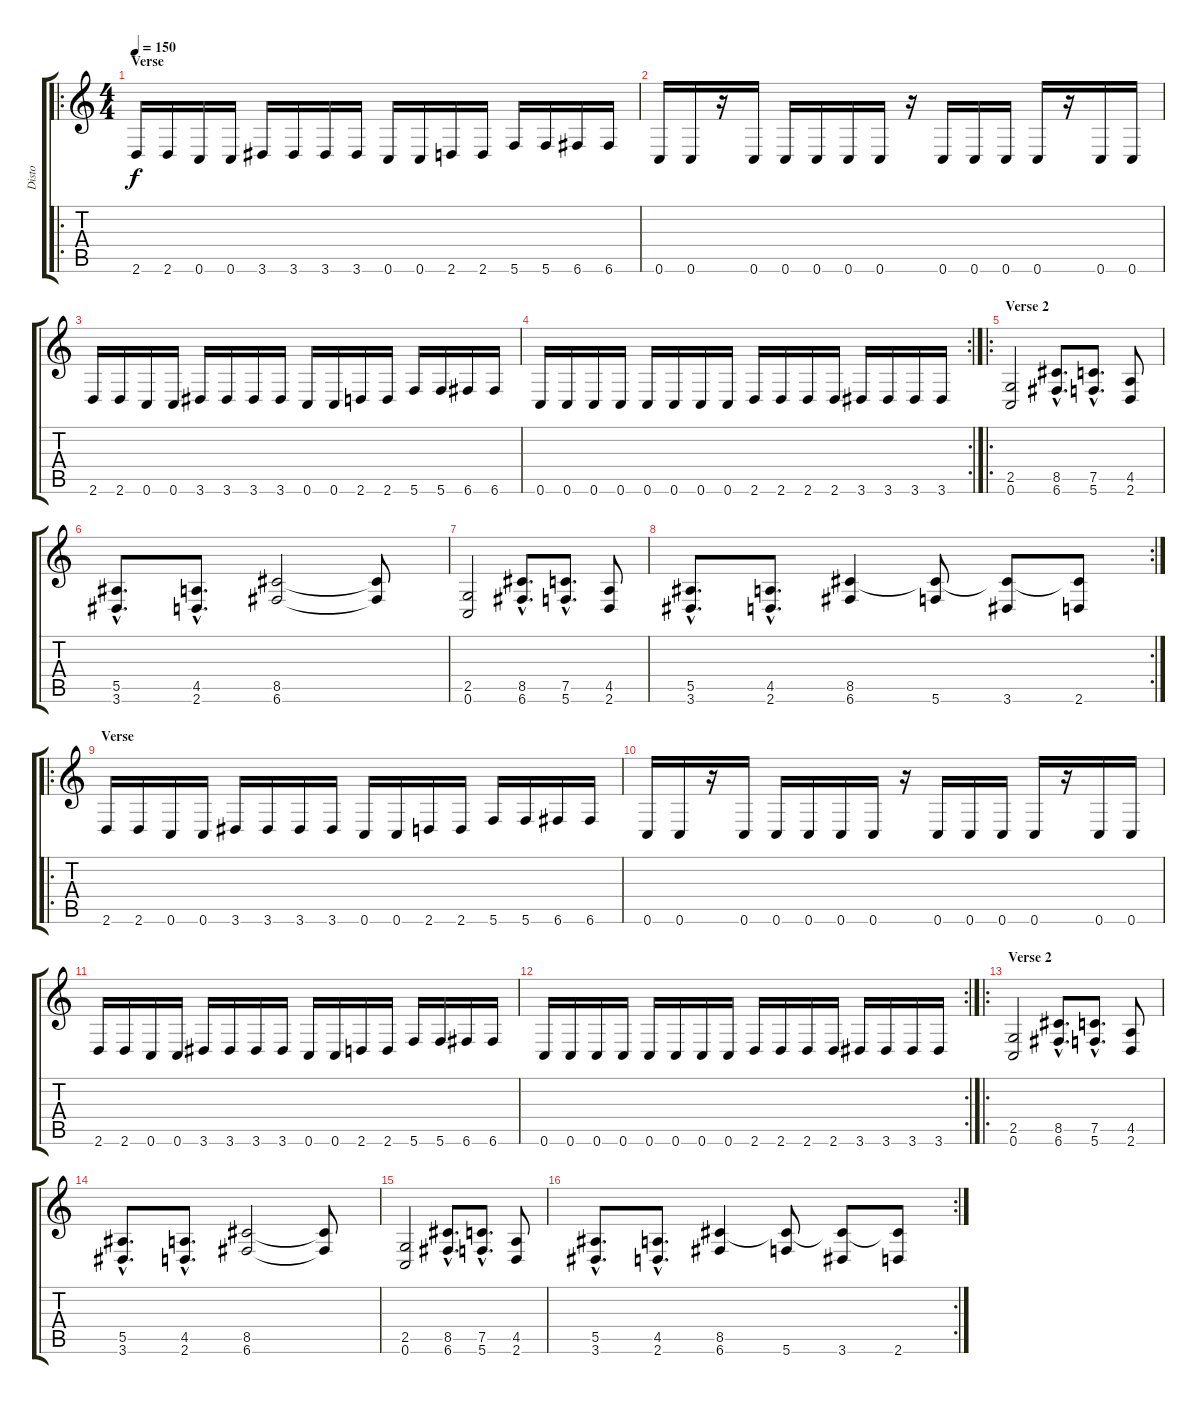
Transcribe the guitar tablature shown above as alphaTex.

\track ("Disto" "Disto") {instrument overdrivenguitar}
\staff {score tabs}
\tuning (C4 G3 Eb3 Bb2 F2 C2) {hide}
\ro
\ts (4 4)
\section ("" "Verse")
\tempo 150
\clef g2
\ks c
2.6.16{dy f} 2.6.16 0.6.16 0.6.16 3.6.16 3.6.16 3.6.16 3.6.16 0.6.16 0.6.16 2.6.16 2.6.16 5.6.16 5.6.16 6.6.16 6.6.16 |
0.6.16 0.6.16 r.16 0.6.16 0.6.16 0.6.16 0.6.16 0.6.16 r.16 0.6.16 0.6.16 0.6.16 0.6.16 r.16 0.6.16 0.6.16 |
2.6.16 2.6.16 0.6.16 0.6.16 3.6.16 3.6.16 3.6.16 3.6.16 0.6.16 0.6.16 2.6.16 2.6.16 5.6.16 5.6.16 6.6.16 6.6.16 |
\rc 2
0.6.16 0.6.16 0.6.16 0.6.16 0.6.16 0.6.16 0.6.16 0.6.16 2.6.16 2.6.16 2.6.16 2.6.16 3.6.16 3.6.16 3.6.16 3.6.16 |
\ro
\section ("" "Verse 2")
(2.5 0.6).2 (8.5{hac} 6.6{hac}).8{d} (7.5{hac} 5.6{hac}).8{d} (4.5 2.6).8 |
(5.5{hac} 3.6{hac}).8{d} (4.5{hac} 2.6{hac}).8{d} (8.5 6.6).2 (8.5{t} 6.6{t}).8 |
(2.5 0.6).2 (8.5{hac} 6.6{hac}).8{d} (7.5{hac} 5.6{hac}).8{d} (4.5 2.6).8 |
\rc 2
(5.5{hac} 3.6{hac}).8{d} (4.5{hac} 2.6{hac}).8{d} (8.5 6.6).4 (8.5{t} 5.6).8 (8.5{t} 3.6).8 (8.5{t} 2.6).8 |
\ro
\section ("" "Verse")
2.6.16 2.6.16 0.6.16 0.6.16 3.6.16 3.6.16 3.6.16 3.6.16 0.6.16 0.6.16 2.6.16 2.6.16 5.6.16 5.6.16 6.6.16 6.6.16 |
0.6.16 0.6.16 r.16 0.6.16 0.6.16 0.6.16 0.6.16 0.6.16 r.16 0.6.16 0.6.16 0.6.16 0.6.16 r.16 0.6.16 0.6.16 |
2.6.16 2.6.16 0.6.16 0.6.16 3.6.16 3.6.16 3.6.16 3.6.16 0.6.16 0.6.16 2.6.16 2.6.16 5.6.16 5.6.16 6.6.16 6.6.16 |
\rc 2
0.6.16 0.6.16 0.6.16 0.6.16 0.6.16 0.6.16 0.6.16 0.6.16 2.6.16 2.6.16 2.6.16 2.6.16 3.6.16 3.6.16 3.6.16 3.6.16 |
\ro
\section ("" "Verse 2")
(2.5 0.6).2 (8.5{hac} 6.6{hac}).8{d} (7.5{hac} 5.6{hac}).8{d} (4.5 2.6).8 |
(5.5{hac} 3.6{hac}).8{d} (4.5{hac} 2.6{hac}).8{d} (8.5 6.6).2 (8.5{t} 6.6{t}).8 |
(2.5 0.6).2 (8.5{hac} 6.6{hac}).8{d} (7.5{hac} 5.6{hac}).8{d} (4.5 2.6).8 |
\rc 2
(5.5{hac} 3.6{hac}).8{d} (4.5{hac} 2.6{hac}).8{d} (8.5 6.6).4 (8.5{t} 5.6).8 (8.5{t} 3.6).8 (8.5{t} 2.6).8
